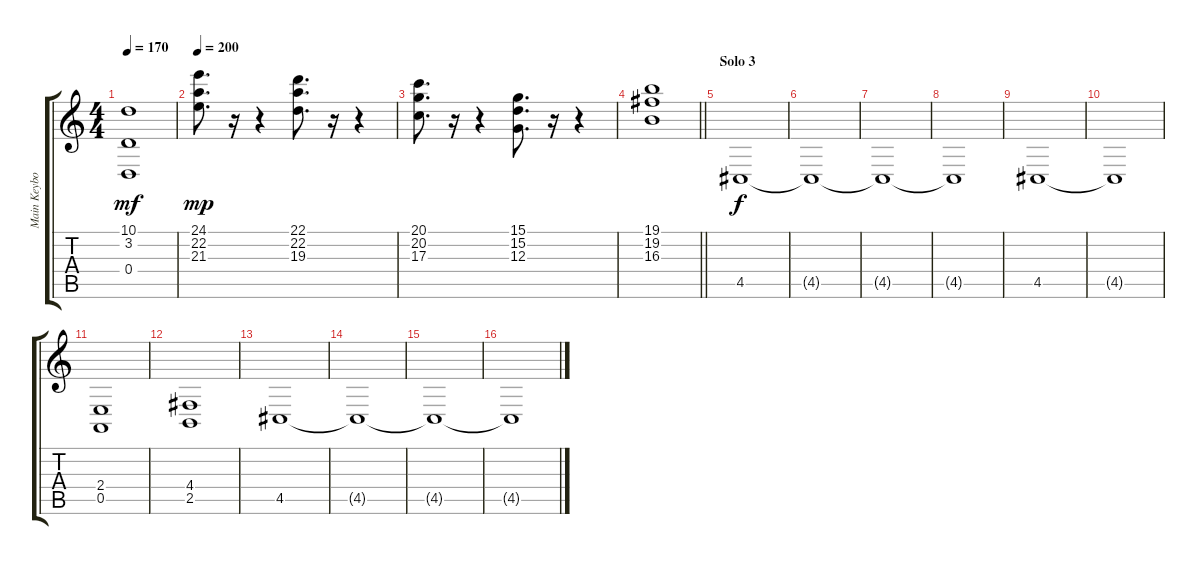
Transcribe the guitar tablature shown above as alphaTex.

\track ("Main Keyboards" "Main Keybo") {instrument stringensemble1}
\staff {score tabs}
\tuning (E4 B3 G3 D3 A2 E2) {hide}
\ts (4 4)
\tempo 170
\clef g2
\ks c
(10.1 3.2 0.4).1{dy mf} |
\tempo 200
(24.1 22.2 21.3).8{d dy mp} r.16 r.4 (22.1 22.2 19.3).8{d} r.16 r.4 |
(20.1 20.2 17.3).8{d} r.16 r.4 (15.1 15.2 12.3).8{d} r.16 r.4 |
\barLineRight lightlight
(19.1 19.2 16.3).1 |
\section ("" "Solo 3")
4.5.1{dy f} |
4.5{t}.1 |
4.5{t}.1 |
4.5{t}.1 |
4.5.1 |
4.5{t}.1 |
(2.4 0.5).1 |
(4.4 2.5).1 |
4.5.1 |
4.5{t}.1 |
4.5{t}.1 |
4.5{t}.1
